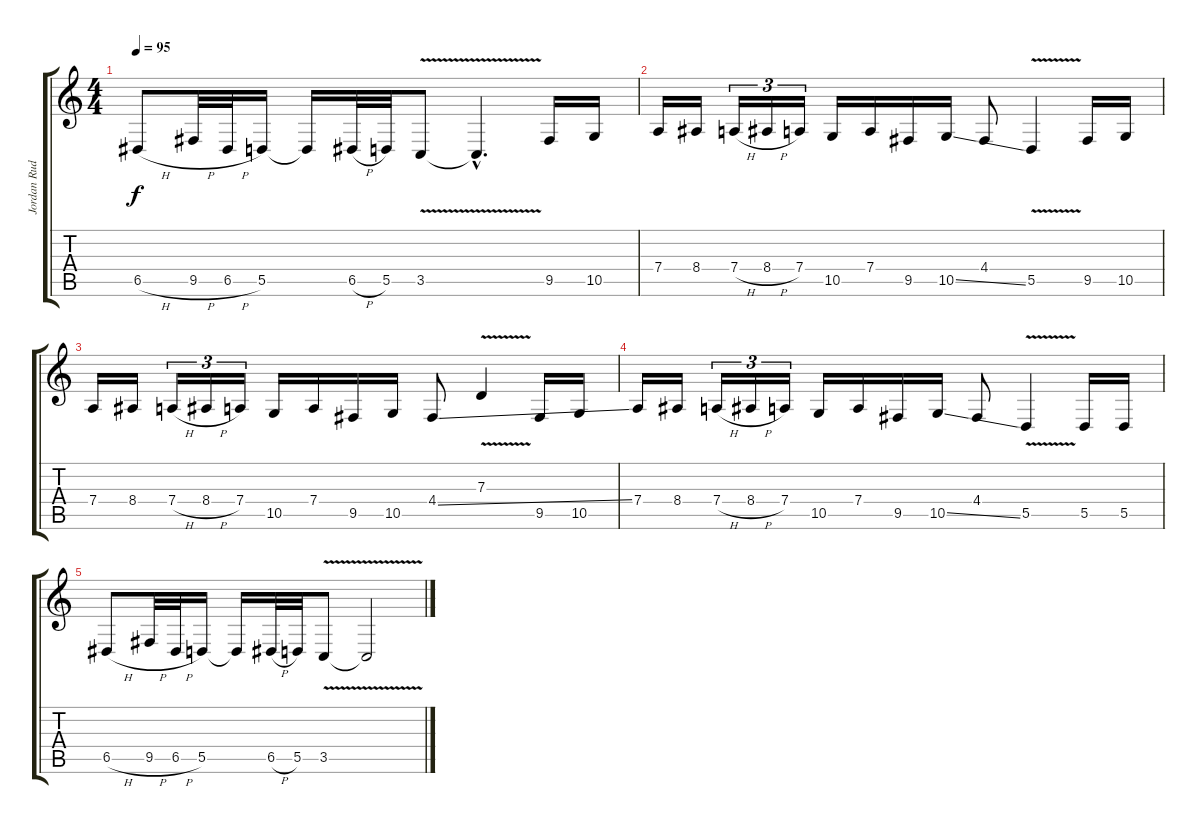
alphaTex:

\track ("Jordan Rudess" "Jordan Rud") {instrument sitar}
\staff {score tabs}
\tuning (E4 B3 G3 D3 A2 E2) {hide}
\ts (4 4)
\tempo 95
\clef g2
\ks c
6.5{h}.8{dy f} 9.5{h}.32 6.5{h}.32 5.5.16 5.5{t}.16 6.5{h}.32 5.5.32 3.5{v}.8 3.5{v hac t}.4{d} 9.5.16 10.5.16 |
7.4.16 8.4.16 7.4{h}.16{tu (3 2)} 8.4{h}.16{tu (3 2)} 7.4.16{tu (3 2)} 10.5.16 7.4.16 9.5.16 10.5{ss}.16 4.4.8 5.5{v}.4 9.5.16 10.5.16 |
7.4.16 8.4.16 7.4{h}.16{tu (3 2)} 8.4{h}.16{tu (3 2)} 7.4.16{tu (3 2)} 10.5.16 7.4.16 9.5.16 10.5.16 4.4{ss}.8 7.3{v}.4 9.5.16 10.5.16 |
7.4.16 8.4.16 7.4{h}.16{tu (3 2)} 8.4{h}.16{tu (3 2)} 7.4.16{tu (3 2)} 10.5.16 7.4.16 9.5.16 10.5{ss}.16 4.4.8 5.5{v}.4 5.5.16 5.5.16 |
6.5{h}.8 9.5{h}.32 6.5{h}.32 5.5.16 5.5{t}.16 6.5{h}.32 5.5.32 3.5{v}.8 3.5{v t}.2
